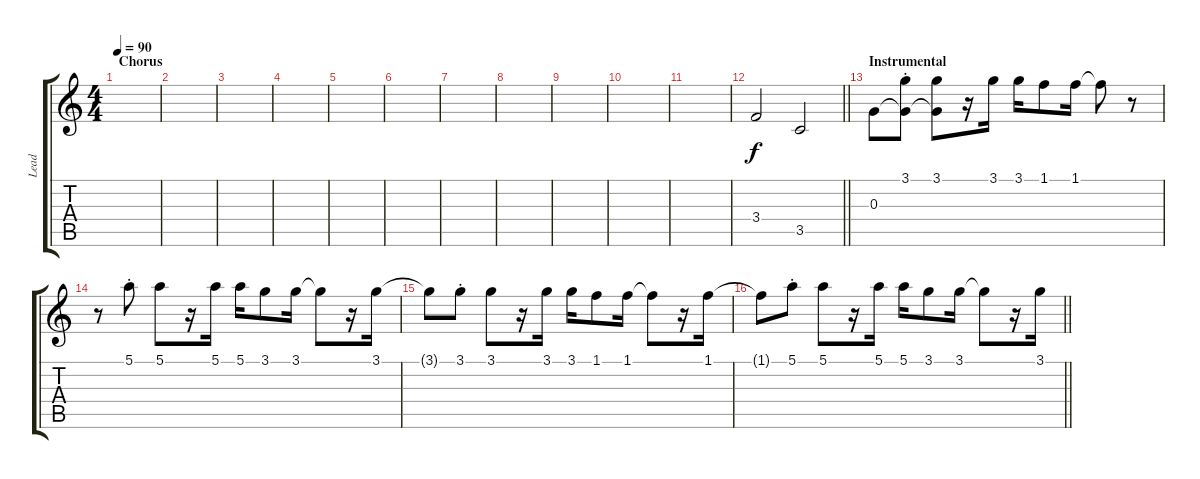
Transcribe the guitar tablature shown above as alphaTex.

\track ("Lead" "Lead") {instrument distortionguitar}
\staff {score tabs}
\tuning (E4 B3 G3 D3 A2 E2) {hide}
\ts (4 4)
\section ("" "Chorus")
\tempo 90
\clef g2
\ks c
|
|
|
|
|
|
|
|
|
|
|
\barLineRight lightlight
3.4.2 3.5.2 |
\section ("" "Instrumental")
0.3.8 (3.1{st} 0.3{t}).8 (3.1 0.3{t}).8 r.16 3.1.16 3.1.16 1.1.8 1.1.16 1.1{t}.8 r.8 |
r.8 5.1{st}.8 5.1.8 r.16 5.1.16 5.1.16 3.1.8 3.1.16 3.1{t}.8 r.16 3.1.16 |
3.1{t}.8 3.1{st}.8 3.1.8 r.16 3.1.16 3.1.16 1.1.8 1.1.16 1.1{t}.8 r.16 1.1.16 |
\barLineRight lightlight
1.1{t}.8 5.1{st}.8 5.1.8 r.16 5.1.16 5.1.16 3.1.8 3.1.16 3.1{t}.8 r.16 3.1.16{balance 11}
